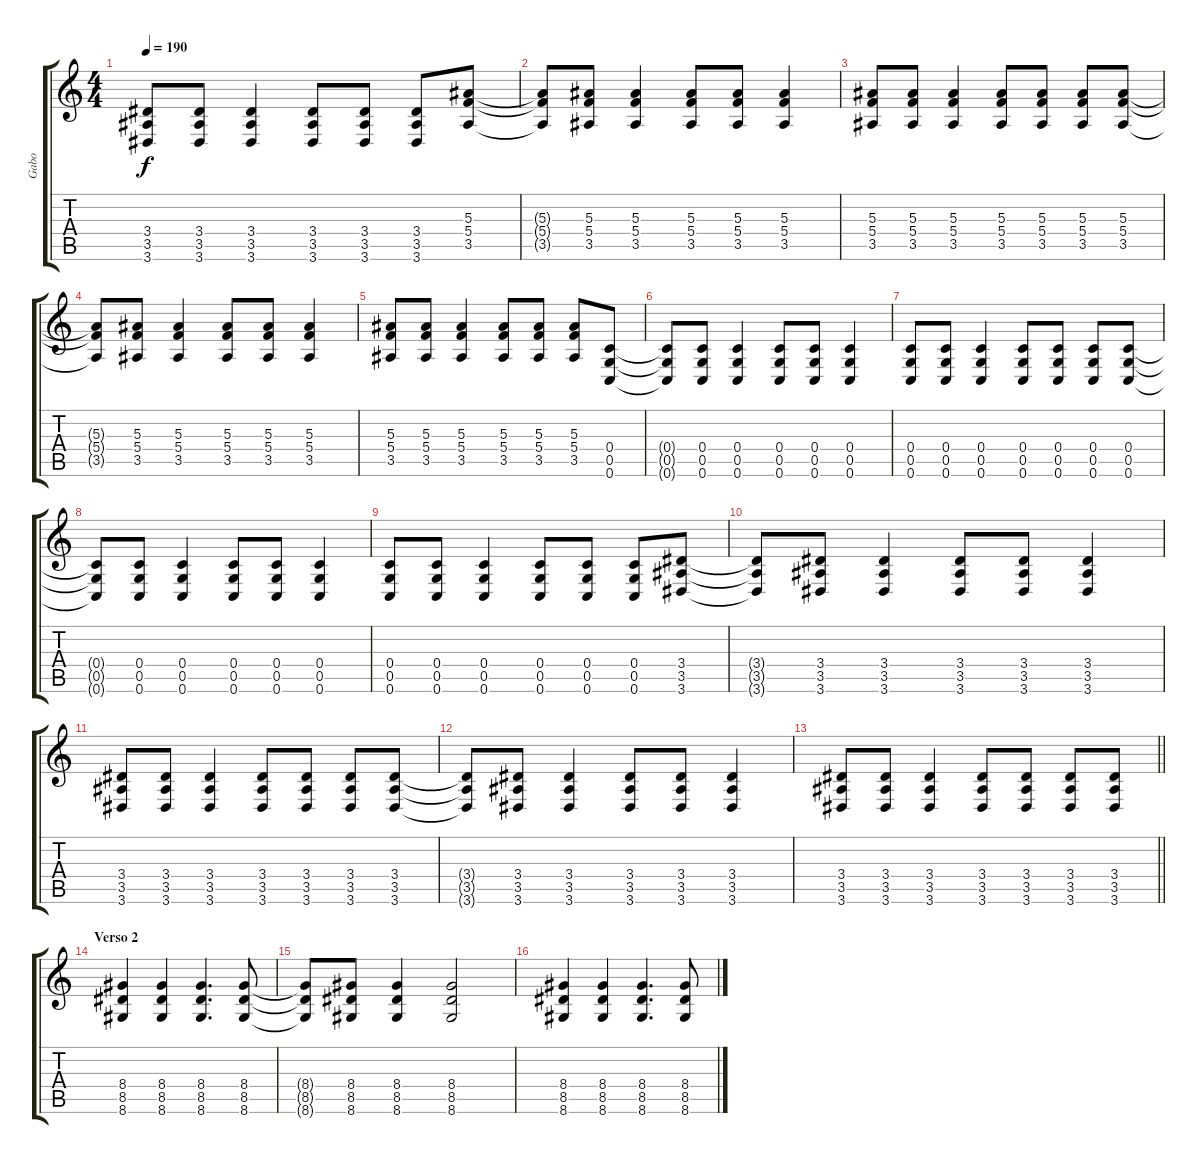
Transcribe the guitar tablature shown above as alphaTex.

\track ("Gabo" "Gabo") {instrument distortionguitar}
\staff {score tabs}
\tuning (D4 A3 F3 C3 G2 C2) {hide}
\ts (4 4)
\tempo 190
\clef g2
\ks c
(3.4 3.5 3.6).8{dy f} (3.4 3.5 3.6).8 (3.4 3.5 3.6).4 (3.4 3.5 3.6).8 (3.4 3.5 3.6).8 (3.4 3.5 3.6).8 (5.3 5.4 3.5).8 |
(5.3{t} 5.4{t} 3.5{t}).8 (5.3 5.4 3.5).8 (5.3 5.4 3.5).4 (5.3 5.4 3.5).8 (5.3 5.4 3.5).8 (5.3 5.4 3.5).4 |
(5.3 5.4 3.5).8 (5.3 5.4 3.5).8 (5.3 5.4 3.5).4 (5.3 5.4 3.5).8 (5.3 5.4 3.5).8 (5.3 5.4 3.5).8 (5.3 5.4 3.5).8 |
(5.3{t} 5.4{t} 3.5{t}).8 (5.3 5.4 3.5).8 (5.3 5.4 3.5).4 (5.3 5.4 3.5).8 (5.3 5.4 3.5).8 (5.3 5.4 3.5).4 |
(5.3 5.4 3.5).8 (5.3 5.4 3.5).8 (5.3 5.4 3.5).4 (5.3 5.4 3.5).8 (5.3 5.4 3.5).8 (5.3 5.4 3.5).8 (0.4 0.5 0.6).8 |
(0.4{t} 0.5{t} 0.6{t}).8 (0.4 0.5 0.6).8 (0.4 0.5 0.6).4 (0.4 0.5 0.6).8 (0.4 0.5 0.6).8 (0.4 0.5 0.6).4 |
(0.4 0.5 0.6).8 (0.4 0.5 0.6).8 (0.4 0.5 0.6).4 (0.4 0.5 0.6).8 (0.4 0.5 0.6).8 (0.4 0.5 0.6).8 (0.4 0.5 0.6).8 |
(0.4{t} 0.5{t} 0.6{t}).8 (0.4 0.5 0.6).8 (0.4 0.5 0.6).4 (0.4 0.5 0.6).8 (0.4 0.5 0.6).8 (0.4 0.5 0.6).4 |
(0.4 0.5 0.6).8 (0.4 0.5 0.6).8 (0.4 0.5 0.6).4 (0.4 0.5 0.6).8 (0.4 0.5 0.6).8 (0.4 0.5 0.6).8 (3.4 3.5 3.6).8 |
(3.4{t} 3.5{t} 3.6{t}).8 (3.4 3.5 3.6).8 (3.4 3.5 3.6).4 (3.4 3.5 3.6).8 (3.4 3.5 3.6).8 (3.4 3.5 3.6).4 |
(3.4 3.5 3.6).8 (3.4 3.5 3.6).8 (3.4 3.5 3.6).4 (3.4 3.5 3.6).8 (3.4 3.5 3.6).8 (3.4 3.5 3.6).8 (3.4 3.5 3.6).8 |
(3.4{t} 3.5{t} 3.6{t}).8 (3.4 3.5 3.6).8 (3.4 3.5 3.6).4 (3.4 3.5 3.6).8 (3.4 3.5 3.6).8 (3.4 3.5 3.6).4 |
\barLineRight lightlight
(3.4 3.5 3.6).8 (3.4 3.5 3.6).8 (3.4 3.5 3.6).4 (3.4 3.5 3.6).8 (3.4 3.5 3.6).8 (3.4 3.5 3.6).8 (3.4 3.5 3.6).8 |
\section ("" "Verso 2")
(8.4 8.5 8.6).4 (8.4 8.5 8.6).4 (8.4 8.5 8.6).4{d} (8.4 8.5 8.6).8 |
(8.4{t} 8.5{t} 8.6{t}).8 (8.4 8.5 8.6).8 (8.4 8.5 8.6).4 (8.4 8.5 8.6).2 |
(8.4 8.5 8.6).4 (8.4 8.5 8.6).4 (8.4 8.5 8.6).4{d} (8.4 8.5 8.6).8
